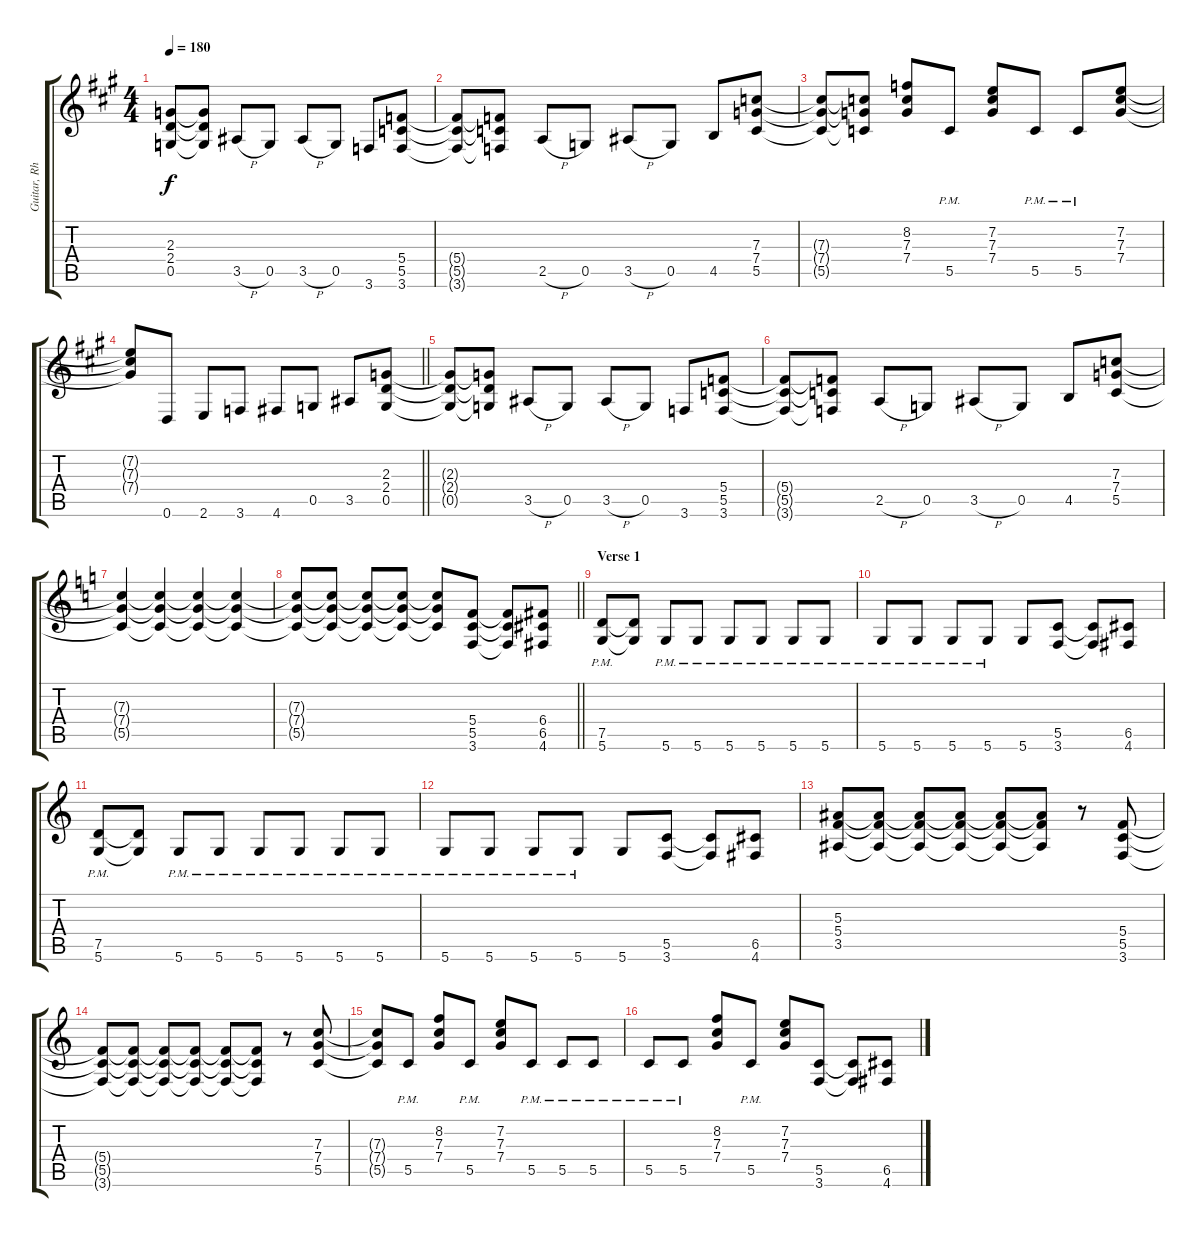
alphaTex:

\track ("Guitar, Rhythm 2" "Guitar, Rh") {instrument distortionguitar}
\staff {score tabs}
\tuning (D4 A3 F3 C3 G2 D2) {hide}
\ts (4 4)
\tempo 180
\clef g2
\ks a
(2.3{t} 2.4{t} 0.5{t}).8{dy f} (2.3{t} 2.4{t} 0.5{t}).8 3.5{h}.8 0.5.8 3.5{h}.8 0.5.8 3.6.8 (5.4 5.5 3.6).8 |
(5.4{t} 5.5{t} 3.6{t}).8 (5.4{t} 5.5{t} 3.6{t}).8 2.5{h}.8 0.5.8 3.5{h}.8 0.5.8 4.5.8 (7.3 7.4 5.5).8 |
(7.3{t} 7.4{t} 5.5{t}).8 (7.3{t} 7.4{t} 5.5{t}).8 (8.2 7.3 7.4).8 5.5{pm}.8 (7.2 7.3 7.4).8 5.5{pm}.8 5.5{pm}.8 (7.2 7.3 7.4).8 |
\barLineRight lightlight
(7.2{t} 7.3{t} 7.4{t}).8 0.6.8 2.6.8 3.6.8 4.6.8 0.5.8 3.5.8 (2.3 2.4 0.5).8 |
(2.3{t} 2.4{t} 0.5{t}).8 (2.3{t} 2.4{t} 0.5{t}).8 3.5{h}.8 0.5.8 3.5{h}.8 0.5.8 3.6.8 (5.4 5.5 3.6).8 |
(5.4{t} 5.5{t} 3.6{t}).8 (5.4{t} 5.5{t} 3.6{t}).8 2.5{h}.8 0.5.8 3.5{h}.8 0.5.8 4.5.8 (7.3 7.4 5.5).8 |
\ks c
(7.3{t} 7.4{t} 5.5{t}).4 (7.3{t} 7.4{t} 5.5{t}).4 (7.3{t} 7.4{t} 5.5{t}).4 (7.3{t} 7.4{t} 5.5{t}).4 |
\barLineRight lightlight
(7.3{t} 7.4{t} 5.5{t}).8 (7.3{t} 7.4{t} 5.5{t}).8 (7.3{t} 7.4{t} 5.5{t}).8 (7.3{t} 7.4{t} 5.5{t}).8 (7.3{t} 7.4{t} 5.5{t}).8 (5.4 5.5 3.6).8 (5.4{t} 5.5{t} 3.6{t}).8 (6.4 6.5 4.6).8 |
\section ("" "Verse 1")
(7.5{pm} 5.6{pm}).8 (7.5{t} 5.6{t}).8 5.6{pm}.8 5.6{pm}.8 5.6{pm}.8 5.6{pm}.8 5.6{pm}.8 5.6{pm}.8 |
5.6{pm}.8 5.6{pm}.8 5.6{pm}.8 5.6{pm}.8 5.6.8 (5.5 3.6).8 (5.5{t} 3.6{t}).8 (6.5 4.6).8 |
(7.5{pm} 5.6{pm}).8 (7.5{t} 5.6{t}).8 5.6{pm}.8 5.6{pm}.8 5.6{pm}.8 5.6{pm}.8 5.6{pm}.8 5.6{pm}.8 |
5.6{pm}.8 5.6{pm}.8 5.6{pm}.8 5.6{pm}.8 5.6.8 (5.5 3.6).8 (5.5{t} 3.6{t}).8 (6.5 4.6).8 |
(5.3 5.4 3.5).8 (5.3{t} 5.4{t} 3.5{t}).8 (5.3{t} 5.4{t} 3.5{t}).8 (5.3{t} 5.4{t} 3.5{t}).8 (5.3{t} 5.4{t} 3.5{t}).8 (5.3{t} 5.4{t} 3.5{t}).8 r.8 (5.4 5.5 3.6).8 |
(5.4{t} 5.5{t} 3.6{t}).8 (5.4{t} 5.5{t} 3.6{t}).8 (5.4{t} 5.5{t} 3.6{t}).8 (5.4{t} 5.5{t} 3.6{t}).8 (5.4{t} 5.5{t} 3.6{t}).8 (5.4{t} 5.5{t} 3.6{t}).8 r.8 (7.3 7.4 5.5).8 |
(7.3{t} 7.4{t} 5.5{t}).8 5.5{pm}.8 (8.2 7.3 7.4).8 5.5{pm}.8 (7.2 7.3 7.4).8 5.5{pm}.8 5.5{pm}.8 5.5{pm}.8 |
5.5{pm}.8 5.5{pm}.8 (8.2 7.3 7.4).8 5.5{pm}.8 (7.2 7.3 7.4).8 (5.5 3.6).8 (5.5{t} 3.6{t}).8 (6.5 4.6).8
